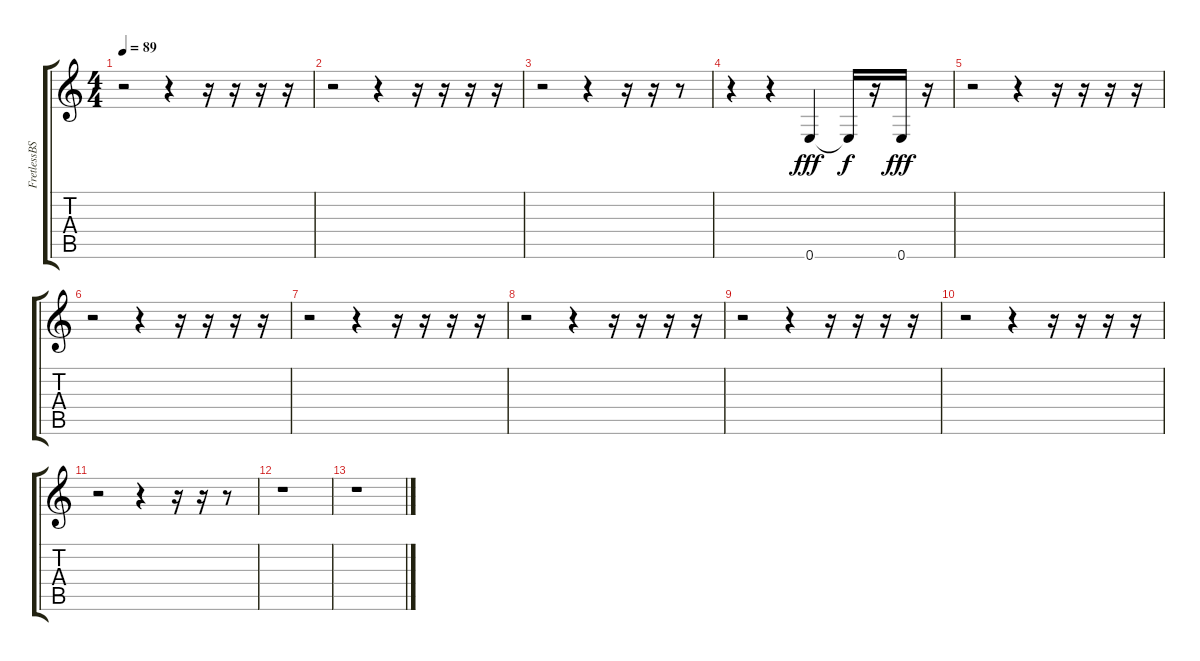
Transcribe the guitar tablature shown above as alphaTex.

\track ("FretlessBS" "FretlessBS") {instrument fretlessbass}
\staff {score tabs}
\tuning (E4 B3 G3 D3 A2 E2) {hide}
\ts (4 4)
\tempo 89
\clef g2
\ks c
r.2{dy fff} r.4 r.16 r.16 r.16 r.16 |
r.2 r.4 r.16 r.16 r.16 r.16 |
r.2 r.4 r.16 r.16 r.8 |
r.4 r.4 0.6.4 0.6{t}.16{dy f} r.16 0.6.16{dy fff} r.16 |
r.2 r.4 r.16 r.16 r.16 r.16 |
r.2 r.4 r.16 r.16 r.16 r.16 |
r.2 r.4 r.16 r.16 r.16 r.16 |
r.2 r.4 r.16 r.16 r.16 r.16 |
r.2 r.4 r.16 r.16 r.16 r.16 |
r.2 r.4 r.16 r.16 r.16 r.16 |
r.2 r.4 r.16 r.16 r.8 |
r.1 |
r.1
